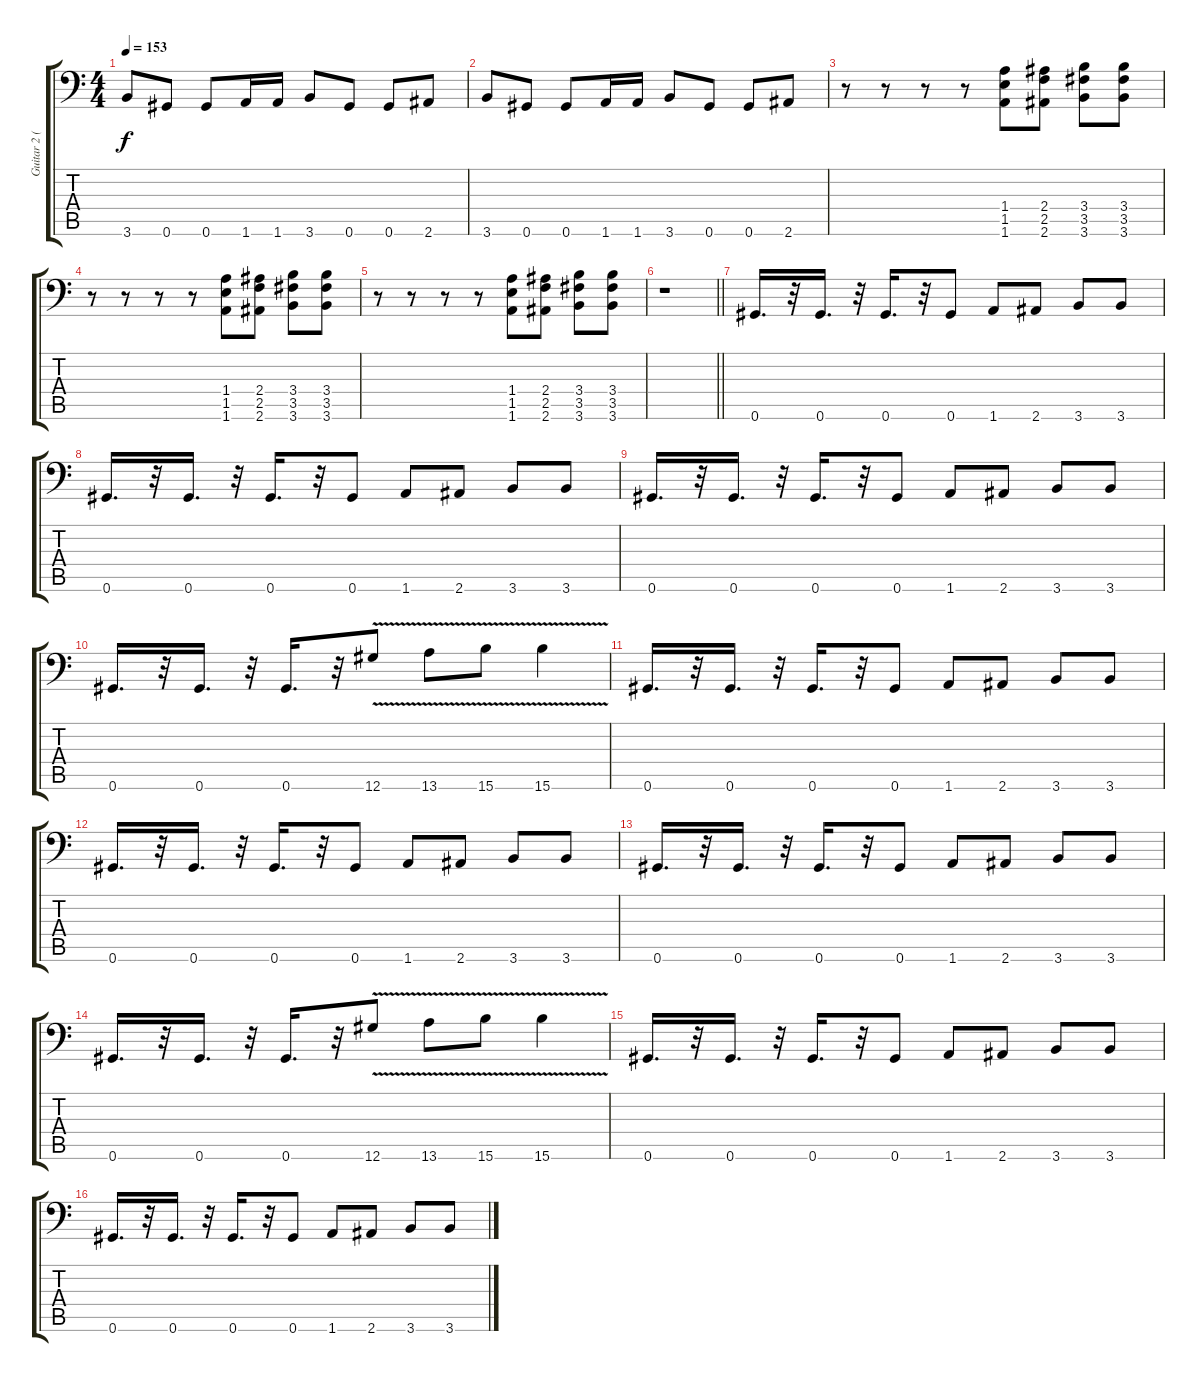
\track ("Guitar 2 (Kirk)" "Guitar 2 (") {instrument distortionguitar}
\staff {score tabs}
\tuning (Bb3 F3 Db3 Ab2 Eb2 Ab1) {hide}
\ts (4 4)
\tempo 153
\clef f4
\ks c
3.6.8{dy f} 0.6.8 0.6.8 1.6.16 1.6.16 3.6.8 0.6.8 0.6.8 2.6.8 |
3.6.8 0.6.8 0.6.8 1.6.16 1.6.16 3.6.8 0.6.8 0.6.8 2.6.8 |
r.8 r.8 r.8 r.8 (1.4 1.5 1.6).8 (2.4 2.5 2.6).8 (3.4 3.5 3.6).8 (3.4 3.5 3.6).8 |
r.8 r.8 r.8 r.8 (1.4 1.5 1.6).8 (2.4 2.5 2.6).8 (3.4 3.5 3.6).8 (3.4 3.5 3.6).8 |
r.8 r.8 r.8 r.8 (1.4 1.5 1.6).8 (2.4 2.5 2.6).8 (3.4 3.5 3.6).8 (3.4 3.5 3.6).8 |
\barLineRight lightlight
r.1 |
0.6.16{d} r.32 0.6.16{d} r.32 0.6.16{d} r.32 0.6.8 1.6.8 2.6.8 3.6.8 3.6.8 |
0.6.16{d} r.32 0.6.16{d} r.32 0.6.16{d} r.32 0.6.8 1.6.8 2.6.8 3.6.8 3.6.8 |
0.6.16{d} r.32 0.6.16{d} r.32 0.6.16{d} r.32 0.6.8 1.6.8 2.6.8 3.6.8 3.6.8 |
0.6.16{d} r.32 0.6.16{d} r.32 0.6.16{d} r.32 12.6{v}.8 13.6{v}.8 15.6{v}.8 15.6{v}.4 |
0.6.16{d} r.32 0.6.16{d} r.32 0.6.16{d} r.32 0.6.8 1.6.8 2.6.8 3.6.8 3.6.8 |
0.6.16{d} r.32 0.6.16{d} r.32 0.6.16{d} r.32 0.6.8 1.6.8 2.6.8 3.6.8 3.6.8 |
0.6.16{d} r.32 0.6.16{d} r.32 0.6.16{d} r.32 0.6.8 1.6.8 2.6.8 3.6.8 3.6.8 |
0.6.16{d} r.32 0.6.16{d} r.32 0.6.16{d} r.32 12.6{v}.8 13.6{v}.8 15.6{v}.8 15.6{v}.4 |
0.6.16{d} r.32 0.6.16{d} r.32 0.6.16{d} r.32 0.6.8 1.6.8 2.6.8 3.6.8 3.6.8 |
0.6.16{d} r.32 0.6.16{d} r.32 0.6.16{d} r.32 0.6.8 1.6.8 2.6.8 3.6.8 3.6.8
